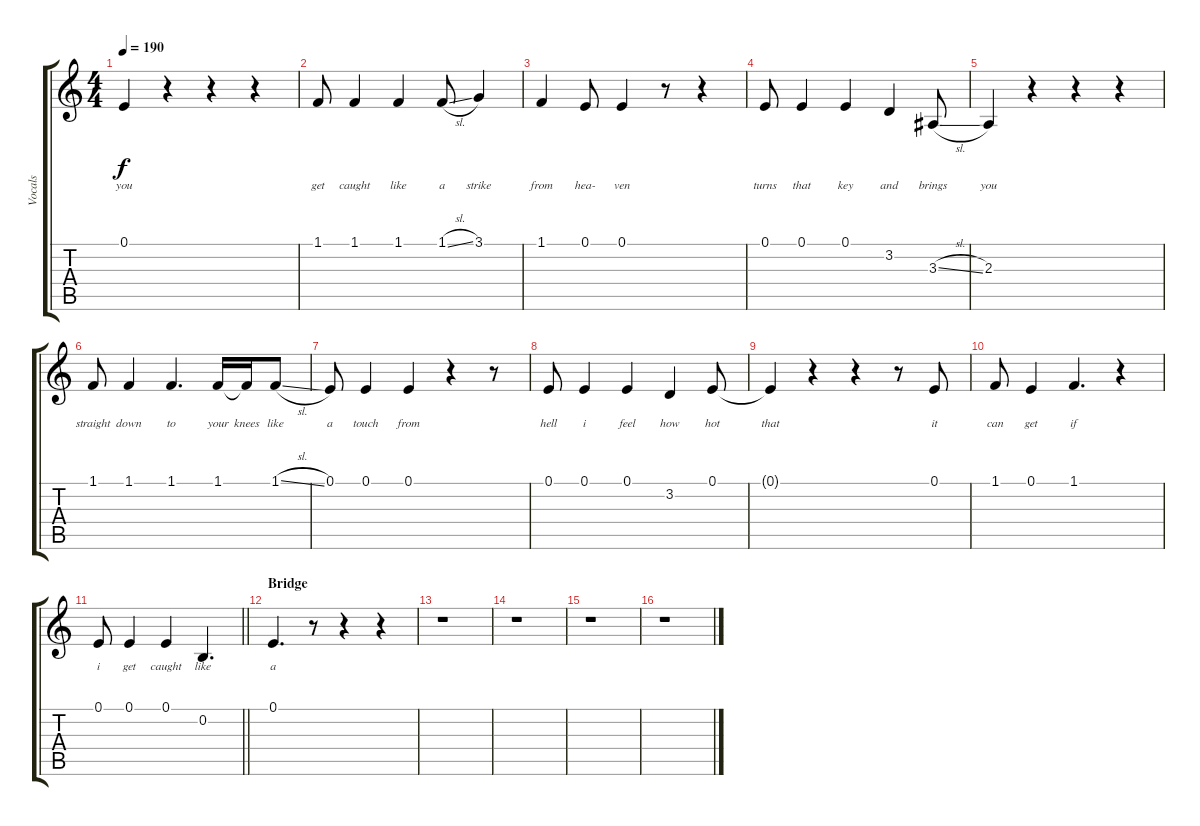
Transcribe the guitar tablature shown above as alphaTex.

\track ("Vocals" "Vocals") {instrument synthbrass1}
\staff {score tabs}
\tuning (E4 B3 G3 D3 A2 E2) {hide}
\ts (4 4)
\tempo 190
\clef g2
\ks c
0.1{t}.4{lyrics (0 "you") lyrics (1 "") lyrics (2 "") lyrics (3 "") lyrics (4 "") dy f} r.4 r.4 r.4 |
1.1.8{lyrics (0 "get") lyrics (1 "") lyrics (2 "") lyrics (3 "") lyrics (4 "")} 1.1.4{lyrics (0 "caught") lyrics (1 "") lyrics (2 "") lyrics (3 "") lyrics (4 "")} 1.1.4{lyrics (0 "like") lyrics (1 "") lyrics (2 "") lyrics (3 "") lyrics (4 "")} 1.1{sl}.8{lyrics (0 "a") lyrics (1 "") lyrics (2 "") lyrics (3 "") lyrics (4 "")} 3.1.4{lyrics (0 "strike") lyrics (1 "") lyrics (2 "") lyrics (3 "") lyrics (4 "")} |
1.1.4{lyrics (0 "from") lyrics (1 "") lyrics (2 "") lyrics (3 "") lyrics (4 "")} 0.1.8{lyrics (0 "hea-") lyrics (1 "") lyrics (2 "") lyrics (3 "") lyrics (4 "")} 0.1.4{lyrics (0 "ven") lyrics (1 "") lyrics (2 "") lyrics (3 "") lyrics (4 "")} r.8 r.4 |
0.1.8{lyrics (0 "turns") lyrics (1 "") lyrics (2 "") lyrics (3 "") lyrics (4 "")} 0.1.4{lyrics (0 "that") lyrics (1 "") lyrics (2 "") lyrics (3 "") lyrics (4 "")} 0.1.4{lyrics (0 "key") lyrics (1 "") lyrics (2 "") lyrics (3 "") lyrics (4 "")} 3.2.4{lyrics (0 "and") lyrics (1 "") lyrics (2 "") lyrics (3 "") lyrics (4 "")} 3.3{sl}.8{lyrics (0 "brings") lyrics (1 "") lyrics (2 "") lyrics (3 "") lyrics (4 "")} |
2.3.4{lyrics (0 "you") lyrics (1 "") lyrics (2 "") lyrics (3 "") lyrics (4 "")} r.4 r.4 r.4 |
1.1.8{lyrics (0 "straight") lyrics (1 "") lyrics (2 "") lyrics (3 "") lyrics (4 "")} 1.1.4{lyrics (0 "down") lyrics (1 "") lyrics (2 "") lyrics (3 "") lyrics (4 "")} 1.1.4{d lyrics (0 "to") lyrics (1 "") lyrics (2 "") lyrics (3 "") lyrics (4 "")} 1.1.16{lyrics (0 "your") lyrics (1 "") lyrics (2 "") lyrics (3 "") lyrics (4 "")} 1.1{t}.16{lyrics (0 "knees") lyrics (1 "") lyrics (2 "") lyrics (3 "") lyrics (4 "")} 1.1{sl}.8{lyrics (0 "like") lyrics (1 "") lyrics (2 "") lyrics (3 "") lyrics (4 "")} |
0.1.8{lyrics (0 "a") lyrics (1 "") lyrics (2 "") lyrics (3 "") lyrics (4 "")} 0.1.4{lyrics (0 "touch") lyrics (1 "") lyrics (2 "") lyrics (3 "") lyrics (4 "")} 0.1.4{lyrics (0 "from") lyrics (1 "") lyrics (2 "") lyrics (3 "") lyrics (4 "")} r.4 r.8 |
0.1.8{lyrics (0 "hell") lyrics (1 "") lyrics (2 "") lyrics (3 "") lyrics (4 "")} 0.1.4{lyrics (0 "i") lyrics (1 "") lyrics (2 "") lyrics (3 "") lyrics (4 "")} 0.1.4{lyrics (0 "feel") lyrics (1 "") lyrics (2 "") lyrics (3 "") lyrics (4 "")} 3.2.4{lyrics (0 "how") lyrics (1 "") lyrics (2 "") lyrics (3 "") lyrics (4 "")} 0.1.8{lyrics (0 "hot") lyrics (1 "") lyrics (2 "") lyrics (3 "") lyrics (4 "")} |
0.1{t}.4{lyrics (0 "that") lyrics (1 "") lyrics (2 "") lyrics (3 "") lyrics (4 "")} r.4 r.4 r.8 0.1.8{lyrics (0 "it") lyrics (1 "") lyrics (2 "") lyrics (3 "") lyrics (4 "")} |
1.1.8{lyrics (0 "can") lyrics (1 "") lyrics (2 "") lyrics (3 "") lyrics (4 "")} 0.1.4{lyrics (0 "get") lyrics (1 "") lyrics (2 "") lyrics (3 "") lyrics (4 "")} 1.1.4{d lyrics (0 "if") lyrics (1 "") lyrics (2 "") lyrics (3 "") lyrics (4 "")} r.4 |
\barLineRight lightlight
0.1.8{lyrics (0 "i") lyrics (1 "") lyrics (2 "") lyrics (3 "") lyrics (4 "")} 0.1.4{lyrics (0 "get") lyrics (1 "") lyrics (2 "") lyrics (3 "") lyrics (4 "")} 0.1.4{lyrics (0 "caught") lyrics (1 "") lyrics (2 "") lyrics (3 "") lyrics (4 "")} 0.2.4{d lyrics (0 "like") lyrics (1 "") lyrics (2 "") lyrics (3 "") lyrics (4 "")} |
\section ("" "Bridge")
0.1.4{d lyrics (0 "a") lyrics (1 "") lyrics (2 "") lyrics (3 "") lyrics (4 "")} r.8 r.4 r.4 |
r.1 |
r.1 |
r.1 |
r.1
